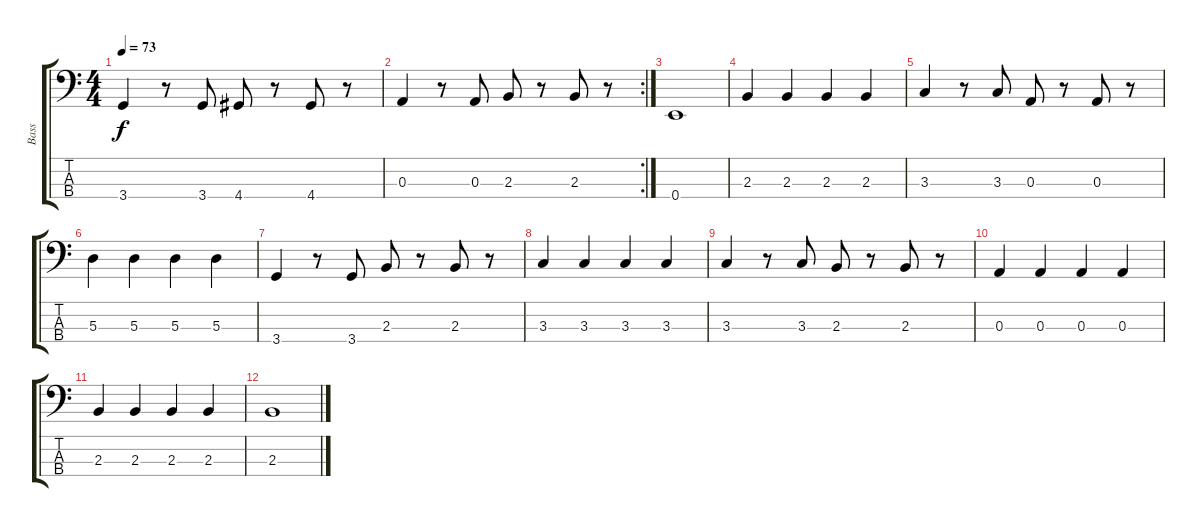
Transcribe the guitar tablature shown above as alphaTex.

\track ("Bass" "Bass") {instrument electricbasspick}
\staff {score tabs}
\tuning (G2 D2 A1 E1) {hide}
\ts (4 4)
\tempo 73
\clef f4
\ks c
3.4.4{dy f} r.8 3.4.8 4.4.8 r.8 4.4.8 r.8 |
\rc 2
0.3.4 r.8 0.3.8 2.3.8 r.8 2.3.8 r.8 |
0.4.1 |
2.3.4 2.3.4 2.3.4 2.3.4 |
3.3.4 r.8 3.3.8 0.3.8 r.8 0.3.8 r.8 |
5.3.4 5.3.4 5.3.4 5.3.4 |
3.4.4 r.8 3.4.8 2.3.8 r.8 2.3.8 r.8 |
3.3.4 3.3.4 3.3.4 3.3.4 |
3.3.4 r.8 3.3.8 2.3.8 r.8 2.3.8 r.8 |
0.3.4 0.3.4 0.3.4 0.3.4 |
2.3.4 2.3.4 2.3.4 2.3.4 |
2.3.1
